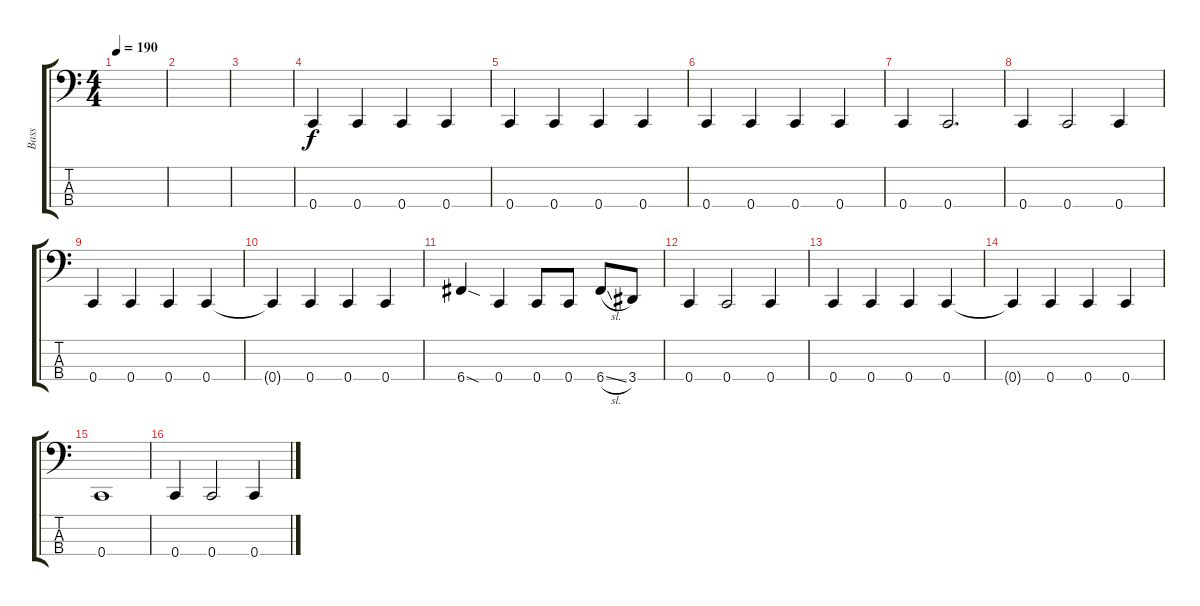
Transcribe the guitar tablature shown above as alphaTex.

\track ("Bass" "Bass") {instrument electricbassfinger}
\staff {score tabs}
\tuning (F2 C2 G1 C1) {hide}
\ts (4 4)
\tempo 190
\clef f4
\ks c
|
|
|
0.4.4 0.4.4 0.4.4 0.4.4 |
0.4.4 0.4.4 0.4.4 0.4.4 |
0.4.4 0.4.4 0.4.4 0.4.4 |
0.4.4 0.4.2{d} |
0.4.4 0.4.2 0.4.4 |
0.4.4 0.4.4 0.4.4 0.4.4 |
0.4{t}.4 0.4.4 0.4.4 0.4.4 |
6.4{sod}.4 0.4.4 0.4.8 0.4.8 6.4{sl}.8 3.4.8 |
0.4.4 0.4.2 0.4.4 |
0.4.4 0.4.4 0.4.4 0.4.4 |
0.4{t}.4 0.4.4 0.4.4 0.4.4 |
0.4.1 |
0.4.4 0.4.2 0.4.4
